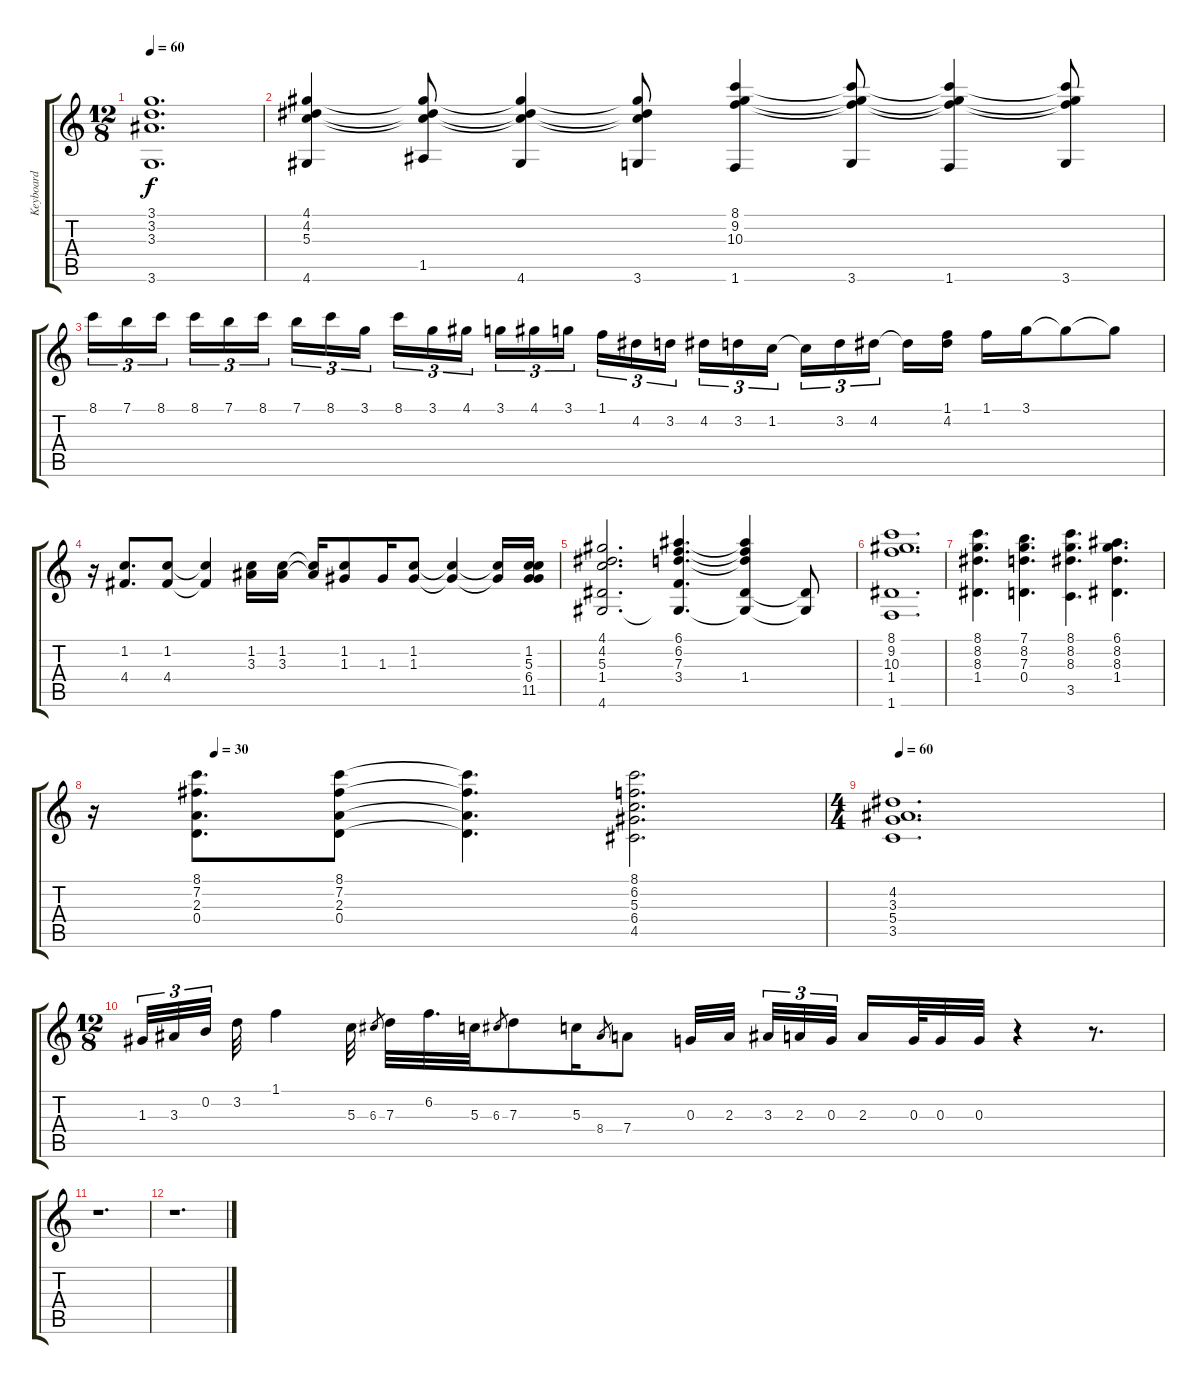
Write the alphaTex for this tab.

\track ("Keyboard" "Keyboard") {instrument drawbarorgan}
\staff {score tabs}
\tuning (E5 B4 G4 D4 A3 E3) {hide}
\ts (12 8)
\tempo 60
\clef g2
\ks c
(3.1 3.2 3.3 3.6).1{d dy f} |
(4.1 4.2 5.3 4.6).4 (4.1{t} 4.2{t} 5.3{t} 1.5).8 (4.1{t} 4.2{t} 5.3{t} 4.6).4 (4.1{t} 4.2{t} 5.3{t} 3.6).8 (8.1 9.2 10.3 1.6).4 (8.1{t} 9.2{t} 10.3{t} 3.6).8 (8.1{t} 9.2{t} 10.3{t} 1.6).4 (8.1{t} 9.2{t} 10.3{t} 3.6).8 |
8.1.16{tu (3 2)} 7.1.16{tu (3 2)} 8.1.16{tu (3 2)} 8.1.16{tu (3 2)} 7.1.16{tu (3 2)} 8.1.16{tu (3 2)} 7.1.16{tu (3 2)} 8.1.16{tu (3 2)} 3.1.16{tu (3 2)} 8.1.16{tu (3 2)} 3.1.16{tu (3 2)} 4.1.16{tu (3 2)} 3.1.16{tu (3 2)} 4.1.16{tu (3 2)} 3.1.16{tu (3 2)} 1.1.16{tu (3 2)} 4.2.16{tu (3 2)} 3.2.16{tu (3 2)} 4.2.16{tu (3 2)} 3.2.16{tu (3 2)} 1.2.16{tu (3 2)} 1.2{t}.16{tu (3 2)} 3.2.16{tu (3 2)} 4.2.16{tu (3 2)} 4.2{t}.16 (1.1 4.2).16 1.1.16 3.1.16 3.1{t}.8 3.1{t}.8 |
r.16 (1.2 4.4).8{d} (1.2 4.4).8 (1.2{t} 4.4{t}).4 (1.2 3.3).16 (1.2 3.3).16 (1.2{t} 3.3{t}).16 (1.2 1.3).8 1.3.16 (1.2 1.3).8 (1.2{t} 1.3{t}).4{volume 9} (1.2{t} 1.3{t}).16 (1.2 5.3 6.4 11.5).16 |
(4.1 4.2 5.3 1.4 4.6).2{d} (6.1 6.2 7.3 3.4 4.6{t}).4{d} (6.1{t} 6.2{t} 7.3{t} 1.4 4.6{t}).4 (1.4{t} 4.6{t}).8 |
(8.1 9.2 10.3 1.4 1.6).1{d} |
(8.1 8.2 8.3 1.4).4{d} (7.1 8.2 7.3 0.4).4{d} (8.1 8.2 8.3 3.5).4{d} (6.1 8.2 8.3 1.4).4{d} |
\tempo (30 0.16666666666666666)
r.16 (8.1 7.2 2.3 0.4).8{d} (8.1 7.2 2.3 0.4).8 (8.1{t} 7.2{t} 2.3{t} 0.4{t}).4{d} (8.1 6.2 5.3 6.4 4.5).2{d} |
\ts (4 4)
\tempo 60
(4.2 3.3 5.4 3.5).1{d} |
\ts (12 8)
1.3.32{tu (3 2) volume 5} 3.3.32{tu (3 2)} 0.2.32{tu (3 2)} 3.2.32 1.1.4 5.3.32 6.3.8{gr} 7.3.32{volume 0} 6.2.32{d} 5.3.32 6.3.8{gr} 7.3.8 5.3.16 8.4.8{gr} 7.4.8 0.3.32 2.3.32 3.3.32{tu (3 2)} 2.3.32{tu (3 2)} 0.3.32{tu (3 2)} 2.3.16 0.3.64 0.3.32 0.3.32 r.4 r.8{d} |
r.1{d} |
r.1{d}
